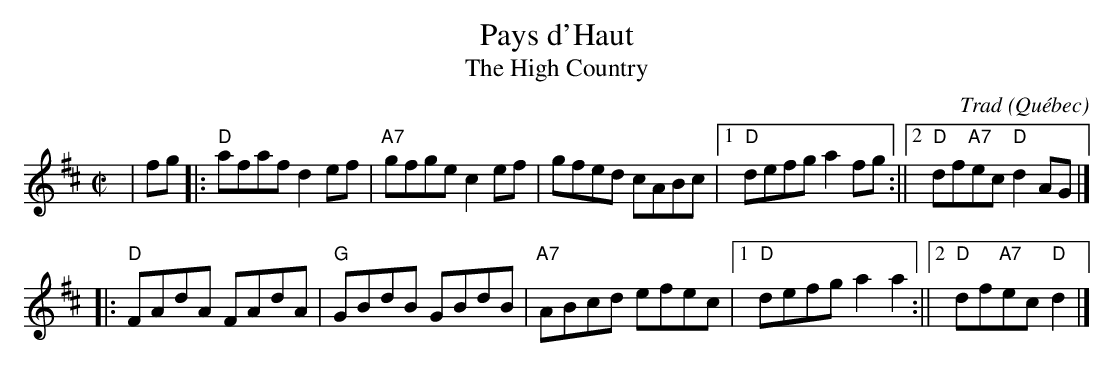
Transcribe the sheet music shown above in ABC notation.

X:1
T:Pays d'Haut
T:The High Country
C:Trad
O:Québec
M:C|
L:1/8
K:Dmaj
| fg \
|: "D"afaf d2ef |  "A7"gfge c2ef | gfed cABc |1 "D"defg a2 fg:||2 "D"df"A7"ec "D"d2 AG|]
|: "D"FAdA FAdA | "G"GBdB GBdB | "A7"ABcd efec |1 "D"defg a2 a2:||2 "D"df"A7"ec "D"d2 |]
